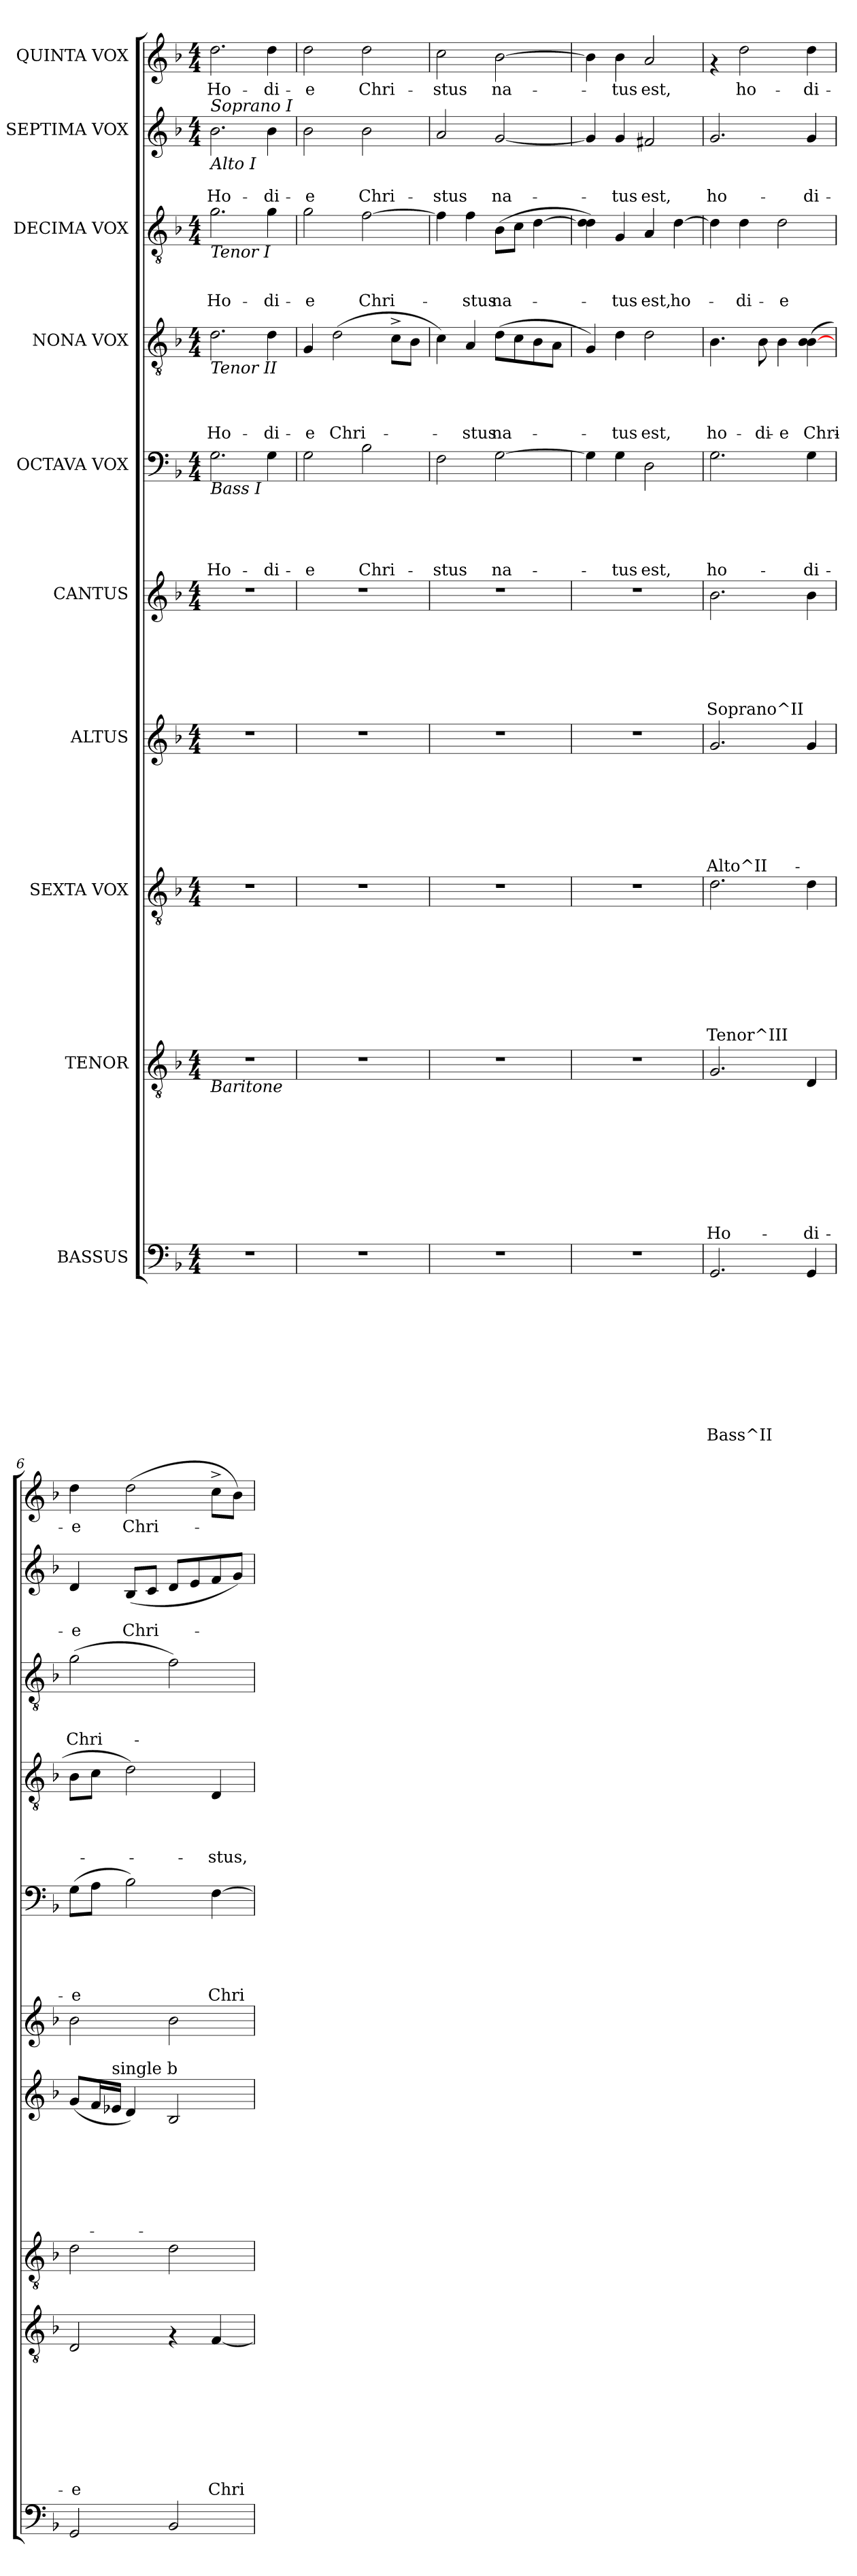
**kern	**text	**text	**text	**text	**text	**text	**text	**text	**text	**text	**kern	**text	**text	**text	**text	**text	**text	**text	**text	**text	**kern	**text	**text	**text	**text	**text	**text	**text	**text	**kern	**text	**text	**text	**text	**text	**text	**text	**kern	**text	**text	**text	**text	**text	**text	**kern	**text	**text	**text	**text	**text	**kern	**text	**text	**text	**text	**kern	**text	**text	**text	**kern	**text	**text	**kern	**text
*part10	*part10	*part10	*part10	*part10	*part10	*part10	*part10	*part10	*part10	*part10	*part9	*part9	*part9	*part9	*part9	*part9	*part9	*part9	*part9	*part9	*part8	*part8	*part8	*part8	*part8	*part8	*part8	*part8	*part8	*part7	*part7	*part7	*part7	*part7	*part7	*part7	*part7	*part6	*part6	*part6	*part6	*part6	*part6	*part6	*part5	*part5	*part5	*part5	*part5	*part5	*part4	*part4	*part4	*part4	*part4	*part3	*part3	*part3	*part3	*part2	*part2	*part2	*part1	*part1
*staff10	*staff10	*staff10	*staff10	*staff10	*staff10	*staff10	*staff10	*staff10	*staff10	*staff10	*staff9	*staff9	*staff9	*staff9	*staff9	*staff9	*staff9	*staff9	*staff9	*staff9	*staff8	*staff8	*staff8	*staff8	*staff8	*staff8	*staff8	*staff8	*staff8	*staff7	*staff7	*staff7	*staff7	*staff7	*staff7	*staff7	*staff7	*staff6	*staff6	*staff6	*staff6	*staff6	*staff6	*staff6	*staff5	*staff5	*staff5	*staff5	*staff5	*staff5	*staff4	*staff4	*staff4	*staff4	*staff4	*staff3	*staff3	*staff3	*staff3	*staff2	*staff2	*staff2	*staff1	*staff1
*I"BASSUS	*	*	*	*	*	*	*	*	*	*	*I"TENOR	*	*	*	*	*	*	*	*	*	*I"SEXTA VOX	*	*	*	*	*	*	*	*	*I"ALTUS	*	*	*	*	*	*	*	*I"CANTUS	*	*	*	*	*	*	*I"OCTAVA VOX	*	*	*	*	*	*I"NONA VOX	*	*	*	*	*I"DECIMA VOX	*	*	*	*I"SEPTIMA VOX	*	*	*I"QUINTA VOX	*
*clefF4	*	*	*	*	*	*	*	*	*	*	*clefGv2	*	*	*	*	*	*	*	*	*	*clefGv2	*	*	*	*	*	*	*	*	*clefG2	*	*	*	*	*	*	*	*clefG2	*	*	*	*	*	*	*clefF4	*	*	*	*	*	*clefGv2	*	*	*	*	*clefGv2	*	*	*	*clefG2	*	*	*clefG2	*
*k[b-]	*	*	*	*	*	*	*	*	*	*	*k[b-]	*	*	*	*	*	*	*	*	*	*k[b-]	*	*	*	*	*	*	*	*	*k[b-]	*	*	*	*	*	*	*	*k[b-]	*	*	*	*	*	*	*k[b-]	*	*	*	*	*	*k[b-]	*	*	*	*	*k[b-]	*	*	*	*k[b-]	*	*	*k[b-]	*
*F:	*	*	*	*	*	*	*	*	*	*	*F:	*	*	*	*	*	*	*	*	*	*F:	*	*	*	*	*	*	*	*	*F:	*	*	*	*	*	*	*	*F:	*	*	*	*	*	*	*F:	*	*	*	*	*	*F:	*	*	*	*	*F:	*	*	*	*F:	*	*	*F:	*
*M4/4	*	*	*	*	*	*	*	*	*	*	*M4/4	*	*	*	*	*	*	*	*	*	*M4/4	*	*	*	*	*	*	*	*	*M4/4	*	*	*	*	*	*	*	*M4/4	*	*	*	*	*	*	*M4/4	*	*	*	*	*	*M4/4	*	*	*	*	*M4/4	*	*	*	*M4/4	*	*	*M4/4	*
=1	=1	=1	=1	=1	=1	=1	=1	=1	=1	=1	=1	=1	=1	=1	=1	=1	=1	=1	=1	=1	=1	=1	=1	=1	=1	=1	=1	=1	=1	=1	=1	=1	=1	=1	=1	=1	=1	=1	=1	=1	=1	=1	=1	=1	=1	=1	=1	=1	=1	=1	=1	=1	=1	=1	=1	=1	=1	=1	=1	=1	=1	=1	=1	=1
!	!	!	!	!	!	!	!	!	!	!	!	!	!	!	!	!	!	!	!	!	!	!	!	!	!	!	!	!	!	!	!	!	!	!	!	!	!	!	!	!	!	!	!	!	!	!	!	!	!	!	!	!	!	!	!	!	!	!	!	!LO:TX:a:i:t=Soprano I	!	!	!	!
!	!	!	!	!	!	!	!	!	!	!	!	!	!	!	!	!	!	!	!	!	!	!	!	!	!	!	!	!	!	!	!	!	!	!	!	!	!	!	!	!	!	!	!	!	!	!	!	!	!	!	!	!	!	!	!	!	!	!	!	!LO:TX:b:i:t=Alto I	!	!	!	!
!	!	!	!	!	!	!	!	!	!	!	!	!	!	!	!	!	!	!	!	!	!	!	!	!	!	!	!	!	!	!	!	!	!	!	!	!	!	!	!	!	!	!	!	!	!	!	!	!	!	!	!	!	!	!	!	!LO:TX:b:i:t=Tenor I	!	!	!	!	!	!	!	!
!	!	!	!	!	!	!	!	!	!	!	!	!	!	!	!	!	!	!	!	!	!	!	!	!	!	!	!	!	!	!	!	!	!	!	!	!	!	!	!	!	!	!	!	!	!	!	!	!	!	!	!LO:TX:b:i:t=Tenor II	!	!	!	!	!	!	!	!	!	!	!	!	!
!	!	!	!	!	!	!	!	!	!	!	!	!	!	!	!	!	!	!	!	!	!	!	!	!	!	!	!	!	!	!	!	!	!	!	!	!	!	!	!	!	!	!	!	!	!LO:TX:b:i:t=Bass I	!	!	!	!	!	!	!	!	!	!	!	!	!	!	!	!	!	!	!
!	!	!	!	!	!	!	!	!	!	!	!LO:TX:b:i:t=Baritone	!	!	!	!	!	!	!	!	!	!	!	!	!	!	!	!	!	!	!	!	!	!	!	!	!	!	!	!	!	!	!	!	!	!	!	!	!	!	!	!	!	!	!	!	!	!	!	!	!	!	!	!	!
!	!	!	!	!	!	!	!	!	!	!	!	!	!	!	!	!	!	!	!	!	!	!	!	!	!	!	!	!	!	!	!	!	!	!	!	!	!	!	!	!	!	!	!	!	!	!	!	!	!	!LO:LY:b	!	!	!	!	!LO:LY:b	!	!	!	!LO:LY:b	!	!	!LO:LY:b	!	!LO:LY:b
1r	.	.	.	.	.	.	.	.	.	.	1r	.	.	.	.	.	.	.	.	.	1r	.	.	.	.	.	.	.	.	1r	.	.	.	.	.	.	.	1r	.	.	.	.	.	.	2.G\	.	.	.	.	Ho-	2.d\	.	.	.	Ho-	2.g\	.	.	Ho-	2.b-\	.	Ho-	2.dd\	Ho-
!	!	!	!	!	!	!	!	!	!	!	!	!	!	!	!	!	!	!	!	!	!	!	!	!	!	!	!	!	!	!	!	!	!	!	!	!	!	!	!	!	!	!	!	!	!	!	!	!	!	!LO:LY:b	!	!	!	!	!LO:LY:b	!	!	!	!LO:LY:b	!	!	!LO:LY:b	!	!LO:LY:b
.	.	.	.	.	.	.	.	.	.	.	.	.	.	.	.	.	.	.	.	.	.	.	.	.	.	.	.	.	.	.	.	.	.	.	.	.	.	.	.	.	.	.	.	.	4G\	.	.	.	.	-di-	4d\	.	.	.	-di-	4g\	.	.	-di-	4b-\	.	-di-	4dd\	-di-
=2	=2	=2	=2	=2	=2	=2	=2	=2	=2	=2	=2	=2	=2	=2	=2	=2	=2	=2	=2	=2	=2	=2	=2	=2	=2	=2	=2	=2	=2	=2	=2	=2	=2	=2	=2	=2	=2	=2	=2	=2	=2	=2	=2	=2	=2	=2	=2	=2	=2	=2	=2	=2	=2	=2	=2	=2	=2	=2	=2	=2	=2	=2	=2	=2
!	!	!	!	!	!	!	!	!	!	!	!	!	!	!	!	!	!	!	!	!	!	!	!	!	!	!	!	!	!	!	!	!	!	!	!	!	!	!	!	!	!	!	!	!	!	!	!	!	!	!LO:LY:b	!	!	!	!	!LO:LY:b	!	!	!	!LO:LY:b	!	!	!LO:LY:b	!	!LO:LY:b
1r	.	.	.	.	.	.	.	.	.	.	1r	.	.	.	.	.	.	.	.	.	1r	.	.	.	.	.	.	.	.	1r	.	.	.	.	.	.	.	1r	.	.	.	.	.	.	2G\	.	.	.	.	-e	4G/	.	.	.	-e	2g\	.	.	-e	2b-\	.	-e	2dd\	-e
!	!	!	!	!	!	!	!	!	!	!	!	!	!	!	!	!	!	!	!	!	!	!	!	!	!	!	!	!	!	!	!	!	!	!	!	!	!	!	!	!	!	!	!	!	!	!	!	!	!	!	!	!	!	!	!LO:LY:b	!	!	!	!	!	!	!	!	!
.	.	.	.	.	.	.	.	.	.	.	.	.	.	.	.	.	.	.	.	.	.	.	.	.	.	.	.	.	.	.	.	.	.	.	.	.	.	.	.	.	.	.	.	.	.	.	.	.	.	.	(>2d\	.	.	.	Chri-	.	.	.	.	.	.	.	.	.
!	!	!	!	!	!	!	!	!	!	!	!	!	!	!	!	!	!	!	!	!	!	!	!	!	!	!	!	!	!	!	!	!	!	!	!	!	!	!	!	!	!	!	!	!	!	!	!	!	!	!LO:LY:b	!	!	!	!	!	!	!	!	!LO:LY:b	!	!	!LO:LY:b	!	!LO:LY:b
.	.	.	.	.	.	.	.	.	.	.	.	.	.	.	.	.	.	.	.	.	.	.	.	.	.	.	.	.	.	.	.	.	.	.	.	.	.	.	.	.	.	.	.	.	2B-\	.	.	.	.	Chri-	.	.	.	.	.	[>2f\	.	.	Chri-	2b-\	.	Chri-	2dd\	Chri-
.	.	.	.	.	.	.	.	.	.	.	.	.	.	.	.	.	.	.	.	.	.	.	.	.	.	.	.	.	.	.	.	.	.	.	.	.	.	.	.	.	.	.	.	.	.	.	.	.	.	.	8c^>\L	.	.	.	.	.	.	.	.	.	.	.	.	.
.	.	.	.	.	.	.	.	.	.	.	.	.	.	.	.	.	.	.	.	.	.	.	.	.	.	.	.	.	.	.	.	.	.	.	.	.	.	.	.	.	.	.	.	.	.	.	.	.	.	.	8B-\J	.	.	.	.	.	.	.	.	.	.	.	.	.
=3	=3	=3	=3	=3	=3	=3	=3	=3	=3	=3	=3	=3	=3	=3	=3	=3	=3	=3	=3	=3	=3	=3	=3	=3	=3	=3	=3	=3	=3	=3	=3	=3	=3	=3	=3	=3	=3	=3	=3	=3	=3	=3	=3	=3	=3	=3	=3	=3	=3	=3	=3	=3	=3	=3	=3	=3	=3	=3	=3	=3	=3	=3	=3	=3
!	!	!	!	!	!	!	!	!	!	!	!	!	!	!	!	!	!	!	!	!	!	!	!	!	!	!	!	!	!	!	!	!	!	!	!	!	!	!	!	!	!	!	!	!	!	!	!	!	!	!LO:LY:b	!	!	!	!	!	!	!	!	!	!	!	!LO:LY:b	!	!LO:LY:b
1r	.	.	.	.	.	.	.	.	.	.	1r	.	.	.	.	.	.	.	.	.	1r	.	.	.	.	.	.	.	.	1r	.	.	.	.	.	.	.	1r	.	.	.	.	.	.	2F\	.	.	.	.	-stus	4c\)	.	.	.	.	4f\]	.	.	.	2a/	.	-stus	2cc\	-stus
!	!	!	!	!	!	!	!	!	!	!	!	!	!	!	!	!	!	!	!	!	!	!	!	!	!	!	!	!	!	!	!	!	!	!	!	!	!	!	!	!	!	!	!	!	!	!	!	!	!	!	!	!	!	!	!LO:LY:b	!	!	!	!LO:LY:b	!	!	!	!	!
.	.	.	.	.	.	.	.	.	.	.	.	.	.	.	.	.	.	.	.	.	.	.	.	.	.	.	.	.	.	.	.	.	.	.	.	.	.	.	.	.	.	.	.	.	.	.	.	.	.	.	4A/	.	.	.	-stus	4f\	.	.	-stus	.	.	.	.	.
!	!	!	!	!	!	!	!	!	!	!	!	!	!	!	!	!	!	!	!	!	!	!	!	!	!	!	!	!	!	!	!	!	!	!	!	!	!	!	!	!	!	!	!	!	!	!	!	!	!	!LO:LY:b	!	!	!	!	!LO:LY:b	!	!	!	!LO:LY:b	!	!	!LO:LY:b	!	!LO:LY:b
.	.	.	.	.	.	.	.	.	.	.	.	.	.	.	.	.	.	.	.	.	.	.	.	.	.	.	.	.	.	.	.	.	.	.	.	.	.	.	.	.	.	.	.	.	[>2G\	.	.	.	.	na-	(>8d\L	.	.	.	na-	(>8B-\L	.	.	na-	[<2g/	.	na-	[>2b-\	na-
.	.	.	.	.	.	.	.	.	.	.	.	.	.	.	.	.	.	.	.	.	.	.	.	.	.	.	.	.	.	.	.	.	.	.	.	.	.	.	.	.	.	.	.	.	.	.	.	.	.	.	8c\	.	.	.	.	8c\J	.	.	.	.	.	.	.	.
.	.	.	.	.	.	.	.	.	.	.	.	.	.	.	.	.	.	.	.	.	.	.	.	.	.	.	.	.	.	.	.	.	.	.	.	.	.	.	.	.	.	.	.	.	.	.	.	.	.	.	8B-\	.	.	.	.	[>4d\	.	.	.	.	.	.	.	.
.	.	.	.	.	.	.	.	.	.	.	.	.	.	.	.	.	.	.	.	.	.	.	.	.	.	.	.	.	.	.	.	.	.	.	.	.	.	.	.	.	.	.	.	.	.	.	.	.	.	.	8A\J	.	.	.	.	.	.	.	.	.	.	.	.	.
=4	=4	=4	=4	=4	=4	=4	=4	=4	=4	=4	=4	=4	=4	=4	=4	=4	=4	=4	=4	=4	=4	=4	=4	=4	=4	=4	=4	=4	=4	=4	=4	=4	=4	=4	=4	=4	=4	=4	=4	=4	=4	=4	=4	=4	=4	=4	=4	=4	=4	=4	=4	=4	=4	=4	=4	=4	=4	=4	=4	=4	=4	=4	=4	=4
1r	.	.	.	.	.	.	.	.	.	.	1r	.	.	.	.	.	.	.	.	.	1r	.	.	.	.	.	.	.	.	1r	.	.	.	.	.	.	.	1r	.	.	.	.	.	.	4G\]	.	.	.	.	.	4G/)	.	.	.	.	4d\] 4d\)	.	.	.	4g/]	.	.	4b-\]	.
!	!	!	!	!	!	!	!	!	!	!	!	!	!	!	!	!	!	!	!	!	!	!	!	!	!	!	!	!	!	!	!	!	!	!	!	!	!	!	!	!	!	!	!	!	!	!	!	!	!	!LO:LY:b	!	!	!	!	!LO:LY:b	!	!	!	!LO:LY:b	!	!	!LO:LY:b	!	!LO:LY:b
.	.	.	.	.	.	.	.	.	.	.	.	.	.	.	.	.	.	.	.	.	.	.	.	.	.	.	.	.	.	.	.	.	.	.	.	.	.	.	.	.	.	.	.	.	4G\	.	.	.	.	-tus	4d\	.	.	.	-tus	4G/	.	.	-tus	4g/	.	-tus	4b-\	-tus
!	!	!	!	!	!	!	!	!	!	!	!	!	!	!	!	!	!	!	!	!	!	!	!	!	!	!	!	!	!	!	!	!	!	!	!	!	!	!	!	!	!	!	!	!	!	!	!	!	!	!LO:LY:b	!	!	!	!	!LO:LY:b	!	!	!	!LO:LY:b	!	!	!LO:LY:b	!	!LO:LY:b
.	.	.	.	.	.	.	.	.	.	.	.	.	.	.	.	.	.	.	.	.	.	.	.	.	.	.	.	.	.	.	.	.	.	.	.	.	.	.	.	.	.	.	.	.	2D\	.	.	.	.	est,	2d\	.	.	.	est,	4A/	.	.	est,	2f#X/	.	est,	2a/	est,
!	!	!	!	!	!	!	!	!	!	!	!	!	!	!	!	!	!	!	!	!	!	!	!	!	!	!	!	!	!	!	!	!	!	!	!	!	!	!	!	!	!	!	!	!	!	!	!	!	!	!	!	!	!	!	!	!	!	!	!LO:LY:b	!	!	!	!	!
.	.	.	.	.	.	.	.	.	.	.	.	.	.	.	.	.	.	.	.	.	.	.	.	.	.	.	.	.	.	.	.	.	.	.	.	.	.	.	.	.	.	.	.	.	.	.	.	.	.	.	.	.	.	.	.	[>4d\	.	.	ho-	.	.	.	.	.
=5	=5	=5	=5	=5	=5	=5	=5	=5	=5	=5	=5	=5	=5	=5	=5	=5	=5	=5	=5	=5	=5	=5	=5	=5	=5	=5	=5	=5	=5	=5	=5	=5	=5	=5	=5	=5	=5	=5	=5	=5	=5	=5	=5	=5	=5	=5	=5	=5	=5	=5	=5	=5	=5	=5	=5	=5	=5	=5	=5	=5	=5	=5	=5	=5
!	!	!	!	!	!	!	!	!	!	!LO:LY:b:rj	!	!	!	!	!	!	!	!	!	!LO:LY:b	!	!	!	!	!	!	!	!	!LO:LY:b:rj	!	!	!	!	!	!	!	!LO:LY:b:rj	!	!	!	!	!	!	!LO:LY:b:rj	!	!	!	!	!	!LO:LY:b	!	!	!	!	!LO:LY:b	!	!	!	!	!	!	!LO:LY:b	!	!
2.GG/	.	.	.	.	.	.	.	.	.	Bass^II	2.G/	.	.	.	.	.	.	.	.	Ho-	2.d\	.	.	.	.	.	.	.	Tenor^III	2.g/	.	.	.	.	.	.	Alto^II-	2.b-\	.	.	.	.	.	Soprano^II	2.G\	.	.	.	.	ho-	4.B-\	.	.	.	ho-	4d\]	.	.	.	2.g/	.	ho-	4rf	.
!	!	!	!	!	!	!	!	!	!	!	!	!	!	!	!	!	!	!	!	!	!	!	!	!	!	!	!	!	!	!	!	!	!	!	!	!	!	!	!	!	!	!	!	!	!	!	!	!	!	!	!	!	!	!	!	!	!	!	!LO:LY:b	!	!	!	!	!LO:LY:b
.	.	.	.	.	.	.	.	.	.	.	.	.	.	.	.	.	.	.	.	.	.	.	.	.	.	.	.	.	.	.	.	.	.	.	.	.	.	.	.	.	.	.	.	.	.	.	.	.	.	.	.	.	.	.	.	4d\	.	.	-di-	.	.	.	2dd\	ho-
!	!	!	!	!	!	!	!	!	!	!	!	!	!	!	!	!	!	!	!	!	!	!	!	!	!	!	!	!	!	!	!	!	!	!	!	!	!	!	!	!	!	!	!	!	!	!	!	!	!	!	!	!	!	!	!LO:LY:b	!	!	!	!	!	!	!	!	!
.	.	.	.	.	.	.	.	.	.	.	.	.	.	.	.	.	.	.	.	.	.	.	.	.	.	.	.	.	.	.	.	.	.	.	.	.	.	.	.	.	.	.	.	.	.	.	.	.	.	.	8B-\	.	.	.	-di-	.	.	.	.	.	.	.	.	.
!	!	!	!	!	!	!	!	!	!	!	!	!	!	!	!	!	!	!	!	!	!	!	!	!	!	!	!	!	!	!	!	!	!	!	!	!	!	!	!	!	!	!	!	!	!	!	!	!	!	!	!	!	!	!	!LO:LY:b	!	!	!	!LO:LY:b	!	!	!	!	!
.	.	.	.	.	.	.	.	.	.	.	.	.	.	.	.	.	.	.	.	.	.	.	.	.	.	.	.	.	.	.	.	.	.	.	.	.	.	.	.	.	.	.	.	.	.	.	.	.	.	.	4B-\	.	.	.	-e	2d\	.	.	-e	.	.	.	.	.
!	!	!	!	!	!	!	!	!	!	!	!	!	!	!	!	!	!	!	!	!LO:LY:b	!	!	!	!	!	!	!	!	!	!	!	!	!	!	!	!	!	!	!	!	!	!	!	!	!	!	!	!	!	!LO:LY:b	!	!	!	!	!LO:LY:b	!	!	!	!	!	!	!LO:LY:b	!	!LO:LY:b
4GG/	.	.	.	.	.	.	.	.	.	.	4D/	.	.	.	.	.	.	.	.	-di-	4d\	.	.	.	.	.	.	.	.	4g/	.	.	.	.	.	.	.	4b-\	.	.	.	.	.	.	4G\	.	.	.	.	-di-	(>4B-\ [>4B-\	.	.	.	Chri-	.	.	.	.	4g/	.	-di-	4dd\	-di-
=6	=6	=6	=6	=6	=6	=6	=6	=6	=6	=6	=6	=6	=6	=6	=6	=6	=6	=6	=6	=6	=6	=6	=6	=6	=6	=6	=6	=6	=6	=6	=6	=6	=6	=6	=6	=6	=6	=6	=6	=6	=6	=6	=6	=6	=6	=6	=6	=6	=6	=6	=6	=6	=6	=6	=6	=6	=6	=6	=6	=6	=6	=6	=6	=6
!	!	!	!	!	!	!	!	!	!	!	!	!	!	!	!	!	!	!	!	!LO:LY:b	!	!	!	!	!	!	!	!	!	!	!	!	!	!	!	!	!	!	!	!	!	!	!	!	!	!	!	!	!	!LO:LY:b	!	!	!	!	!	!	!	!	!LO:LY:b	!	!	!LO:LY:b	!	!LO:LY:b
2GG/	.	.	.	.	.	.	.	.	.	.	2D/	.	.	.	.	.	.	.	.	-e	2d\	.	.	.	.	.	.	.	.	(<8g/L	.	.	.	.	.	.	.	2b-\	.	.	.	.	.	.	(>8G\L	.	.	.	.	-e	8B-\L	.	.	.	.	(>2g\	.	.	Chri-	4d/	.	-e	4dd\	-e
.	.	.	.	.	.	.	.	.	.	.	.	.	.	.	.	.	.	.	.	.	.	.	.	.	.	.	.	.	.	16f/L	.	.	.	.	.	.	.	.	.	.	.	.	.	.	8A\J	.	.	.	.	.	8c\J	.	.	.	.	.	.	.	.	.	.	.	.	.
!	!	!	!	!	!	!	!	!	!	!	!	!	!	!	!	!	!	!	!	!	!	!	!	!	!	!	!	!	!	!LO:TX:a:t=single b	!	!	!	!	!	!	!	!	!	!	!	!	!	!	!	!	!	!	!	!	!	!	!	!	!	!	!	!	!	!	!	!	!	!
.	.	.	.	.	.	.	.	.	.	.	.	.	.	.	.	.	.	.	.	.	.	.	.	.	.	.	.	.	.	16e-/JJ	.	.	.	.	.	.	.	.	.	.	.	.	.	.	.	.	.	.	.	.	.	.	.	.	.	.	.	.	.	.	.	.	.	.
!	!	!	!	!	!	!	!	!	!	!	!	!	!	!	!	!	!	!	!	!	!	!	!	!	!	!	!	!	!	!	!	!	!	!	!	!	!	!	!	!	!	!	!	!	!	!	!	!	!	!	!	!	!	!	!	!	!	!	!	!	!	!LO:LY:b	!	!LO:LY:b
.	.	.	.	.	.	.	.	.	.	.	.	.	.	.	.	.	.	.	.	.	.	.	.	.	.	.	.	.	.	4d/)	.	.	.	.	.	.	.	.	.	.	.	.	.	.	2B-\)	.	.	.	.	.	2d\)	.	.	.	.	.	.	.	.	(<8B-/L	.	Chri-	(>2dd\	Chri-
.	.	.	.	.	.	.	.	.	.	.	.	.	.	.	.	.	.	.	.	.	.	.	.	.	.	.	.	.	.	.	.	.	.	.	.	.	.	.	.	.	.	.	.	.	.	.	.	.	.	.	.	.	.	.	.	.	.	.	.	8c/J	.	.	.	.
2BB-/	.	.	.	.	.	.	.	.	.	.	4rF	.	.	.	.	.	.	.	.	.	2d\	.	.	.	.	.	.	.	.	2B-/	.	.	.	.	.	.	.	2b-\	.	.	.	.	.	.	.	.	.	.	.	.	.	.	.	.	.	2f\)	.	.	.	8d/L	.	.	.	.
.	.	.	.	.	.	.	.	.	.	.	.	.	.	.	.	.	.	.	.	.	.	.	.	.	.	.	.	.	.	.	.	.	.	.	.	.	.	.	.	.	.	.	.	.	.	.	.	.	.	.	.	.	.	.	.	.	.	.	.	8e/	.	.	.	.
!	!	!	!	!	!	!	!	!	!	!	!	!	!	!	!	!	!	!	!	!LO:LY:b	!	!	!	!	!	!	!	!	!	!	!	!	!	!	!	!	!	!	!	!	!	!	!	!	!	!	!	!	!	!LO:LY:b	!	!	!	!	!LO:LY:b	!	!	!	!	!	!	!	!	!
.	.	.	.	.	.	.	.	.	.	.	[>4F/	.	.	.	.	.	.	.	.	Chri-	.	.	.	.	.	.	.	.	.	.	.	.	.	.	.	.	.	.	.	.	.	.	.	.	[>4F\	.	.	.	.	Chri-	4D/	.	.	.	-stus,	.	.	.	.	8f/	.	.	8cc^>\L	.
.	.	.	.	.	.	.	.	.	.	.	.	.	.	.	.	.	.	.	.	.	.	.	.	.	.	.	.	.	.	.	.	.	.	.	.	.	.	.	.	.	.	.	.	.	.	.	.	.	.	.	.	.	.	.	.	.	.	.	.	8g/J)	.	.	8b-\J)	.
=	=	=	=	=	=	=	=	=	=	=	=	=	=	=	=	=	=	=	=	=	=	=	=	=	=	=	=	=	=	=	=	=	=	=	=	=	=	=	=	=	=	=	=	=	=	=	=	=	=	=	=	=	=	=	=	=	=	=	=	=	=	=	=	=
*-	*-	*-	*-	*-	*-	*-	*-	*-	*-	*-	*-	*-	*-	*-	*-	*-	*-	*-	*-	*-	*-	*-	*-	*-	*-	*-	*-	*-	*-	*-	*-	*-	*-	*-	*-	*-	*-	*-	*-	*-	*-	*-	*-	*-	*-	*-	*-	*-	*-	*-	*-	*-	*-	*-	*-	*-	*-	*-	*-	*-	*-	*-	*-	*-
